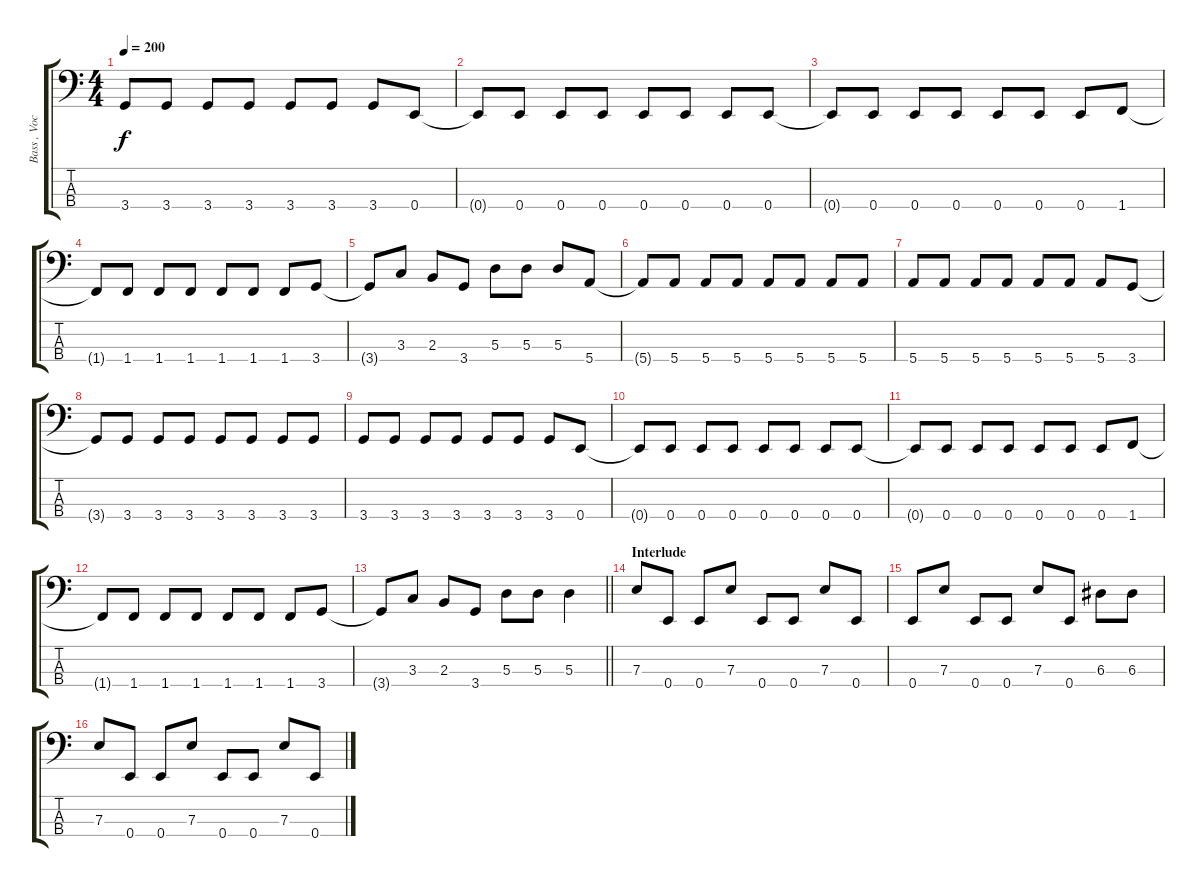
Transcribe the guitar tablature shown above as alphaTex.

\track ("Bass , Vocals - Paulo Gregoletto" "Bass , Voc") {instrument electricbasspick}
\staff {score tabs}
\tuning (G2 D2 A1 E1) {hide}
\ts (4 4)
\tempo 200
\clef f4
\ks c
3.4.8{dy f} 3.4.8 3.4.8 3.4.8 3.4.8 3.4.8 3.4.8 0.4.8 |
0.4{t}.8 0.4.8 0.4.8 0.4.8 0.4.8 0.4.8 0.4.8 0.4.8 |
0.4{t}.8 0.4.8 0.4.8 0.4.8 0.4.8 0.4.8 0.4.8 1.4.8 |
1.4{t}.8 1.4.8 1.4.8 1.4.8 1.4.8 1.4.8 1.4.8 3.4.8 |
3.4{t}.8 3.3.8 2.3.8 3.4.8 5.3.8 5.3.8 5.3.8 5.4.8 |
5.4{t}.8 5.4.8 5.4.8 5.4.8 5.4.8 5.4.8 5.4.8 5.4.8 |
5.4.8 5.4.8 5.4.8 5.4.8 5.4.8 5.4.8 5.4.8 3.4.8 |
3.4{t}.8 3.4.8 3.4.8 3.4.8 3.4.8 3.4.8 3.4.8 3.4.8 |
3.4.8 3.4.8 3.4.8 3.4.8 3.4.8 3.4.8 3.4.8 0.4.8 |
0.4{t}.8 0.4.8 0.4.8 0.4.8 0.4.8 0.4.8 0.4.8 0.4.8 |
0.4{t}.8 0.4.8 0.4.8 0.4.8 0.4.8 0.4.8 0.4.8 1.4.8 |
1.4{t}.8 1.4.8 1.4.8 1.4.8 1.4.8 1.4.8 1.4.8 3.4.8 |
\barLineRight lightlight
3.4{t}.8 3.3.8 2.3.8 3.4.8 5.3.8 5.3.8 5.3.4 |
\section ("" "Interlude")
7.3.8 0.4.8 0.4.8 7.3.8 0.4.8 0.4.8 7.3.8 0.4.8 |
0.4.8 7.3.8 0.4.8 0.4.8 7.3.8 0.4.8 6.3.8 6.3.8 |
7.3.8 0.4.8 0.4.8 7.3.8 0.4.8 0.4.8 7.3.8 0.4.8
